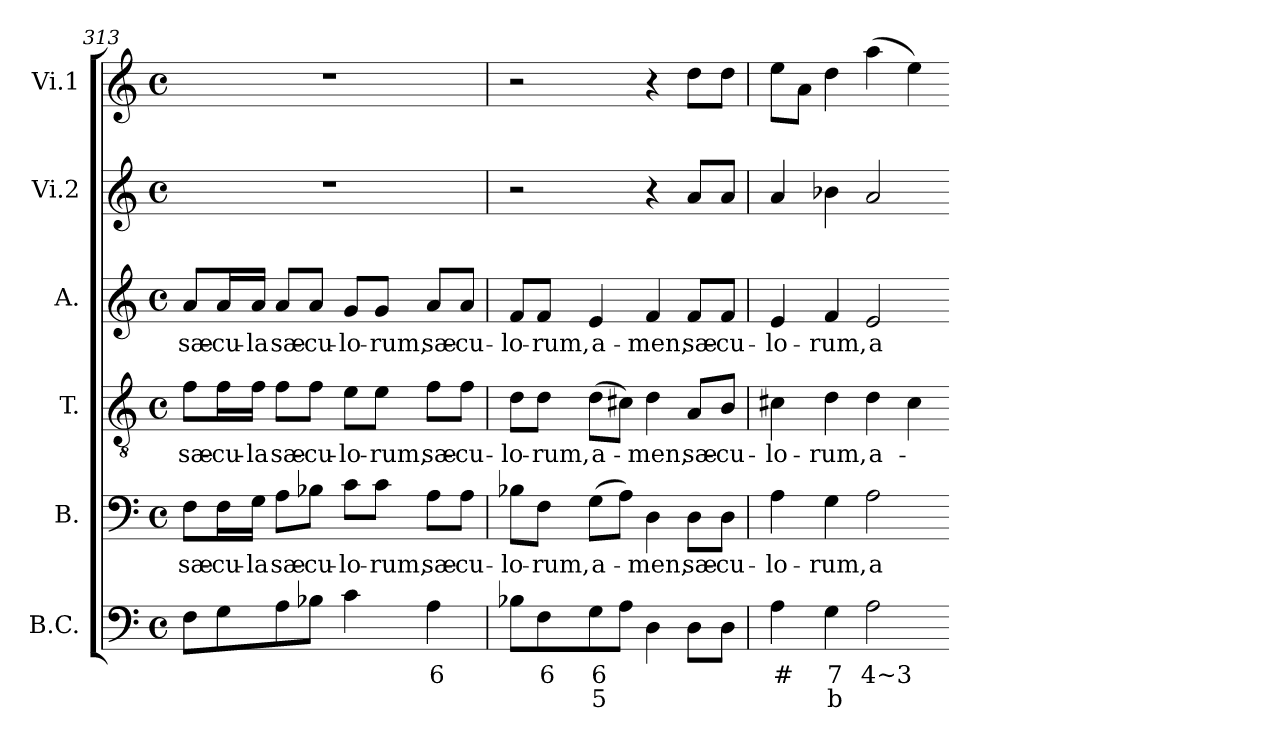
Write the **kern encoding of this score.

**kern	**text	**text	**kern	**text	**kern	**text	**kern	**text	**kern	**kern
*part6	*part6	*part6	*part5	*part5	*part4	*part4	*part3	*part3	*part2	*part1
*staff6	*staff6	*staff6	*staff5	*staff5	*staff4	*staff4	*staff3	*staff3	*staff2	*staff1
*I"B.C.	*	*	*I"B.	*	*I"T.	*	*I"A.	*	*I"Vi.2	*I"Vi.1
!!LO:PB:g=z
*clefF4	*	*	*clefF4	*	*clefGv2	*	*clefG2	*	*clefG2	*clefG2
*k[]	*	*	*k[]	*	*k[]	*	*k[]	*	*k[]	*k[]
*C:	*	*	*C:	*	*C:	*	*C:	*	*C:	*C:
*M4/4	*	*	*M4/4	*	*M4/4	*	*M4/4	*	*M4/4	*M4/4
*met(c)	*	*	*met(c)	*	*met(c)	*	*met(c)	*	*met(c)	*met(c)
=313	=313	=313	=313	=313	=313	=313	=313	=313	=313	=313
!	!	!	!	!LO:LY:b	!	!LO:LY:b	!	!LO:LY:b	!	!
8F\L	.	.	8F\L	sæ-	8f\L	sæ-	8a/L	sæ-	1r	1r
!	!	!	!	!LO:LY:b	!	!LO:LY:b	!	!LO:LY:b	!	!
8G\	.	.	16F\L	-cu-	16f\L	-cu-	16a/L	-cu-	.	.
!	!	!	!	!LO:LY:b	!	!LO:LY:b	!	!LO:LY:b	!	!
.	.	.	16G\JJ	-la	16f\JJ	-la	16a/JJ	-la	.	.
!	!	!	!	!LO:LY:b	!	!LO:LY:b	!	!LO:LY:b	!	!
8A\	.	.	8A\L	sæ-	8f\L	sæ-	8a/L	sæ-	.	.
!	!	!	!	!LO:LY:b	!	!LO:LY:b	!	!LO:LY:b	!	!
8B-X\J	.	.	8B-X\J	-cu-	8f\J	-cu-	8a/J	-cu-	.	.
!	!	!	!	!LO:LY:b	!	!LO:LY:b	!	!LO:LY:b	!	!
4c\	.	.	8c\L	-lo-	8e\L	-lo-	8g/L	-lo-	.	.
!	!	!	!	!LO:LY:b	!	!LO:LY:b	!	!LO:LY:b	!	!
.	.	.	8c\J	-rum,	8e\J	-rum,	8g/J	-rum,	.	.
!	!LO:LY:b	!	!	!LO:LY:b	!	!LO:LY:b	!	!LO:LY:b	!	!
4A\	6	.	8A\L	sæ-	8f\L	sæ-	8a/L	sæ-	.	.
!	!	!	!	!LO:LY:b	!	!LO:LY:b	!	!LO:LY:b	!	!
.	.	.	8A\J	-cu-	8f\J	-cu-	8a/J	-cu-	.	.
=314	=314	=314	=314	=314	=314	=314	=314	=314	=314	=314
!	!	!	!	!LO:LY:b	!	!LO:LY:b	!	!LO:LY:b	!	!
8B-X\L	.	.	8B-X\L	-lo-	8d\L	-lo-	8f/L	-lo-	2r	2r
!	!LO:LY:b	!	!	!LO:LY:b	!	!LO:LY:b	!	!LO:LY:b	!	!
8F\	6	.	8F\J	-rum,	8d\J	-rum,	8f/J	-rum,	.	.
!	!LO:LY:b	!LO:LY:b	!	!LO:LY:b	!	!LO:LY:b	!	!LO:LY:b	!	!
8G\	6	5	(>8G\L	a-	(>8d\L	a-	4e/	a-	.	.
8A\J	.	.	8A\J)	.	8c#X\J)	.	.	.	.	.
!	!	!	!	!LO:LY:b	!	!LO:LY:b	!	!LO:LY:b	!	!
4D\	.	.	4D\	-men,	4d\	-men,	4f/	-men,	4r	4r
!	!	!	!	!LO:LY:b	!	!LO:LY:b	!	!LO:LY:b	!	!
8D\L	.	.	8D\L	sæ-	8A/L	sæ-	8f/L	sæ-	8a/L	8dd\L
!	!	!	!	!LO:LY:b	!	!LO:LY:b	!	!LO:LY:b	!	!
8D\J	.	.	8D\J	-cu-	8B/J	-cu-	8f/J	-cu-	8a/J	8dd\J
=315	=315	=315	=315	=315	=315	=315	=315	=315	=315	=315
!	!LO:LY:b	!	!	!LO:LY:b	!	!LO:LY:b	!	!LO:LY:b	!	!
4A\	#	.	4A\	-lo-	4c#X\	-lo-	4e/	-lo-	4a/	8ee\L
.	.	.	.	.	.	.	.	.	.	8a\J
!	!LO:LY:b	!LO:LY:b	!	!LO:LY:b	!	!LO:LY:b	!	!LO:LY:b	!	!
4G\	7	b	4G\	-rum,	4d\	-rum,	4f/	-rum,	4b-X\	4dd\
!	!LO:LY:b	!	!	!LO:LY:b	!	!LO:LY:b	!	!LO:LY:b	!	!
2A\	4~3	.	2A\	a-	4d\	a-	2e/	a-	2a/	(>4aa\
.	.	.	.	.	4c#\	.	.	.	.	4ee\)
*-	*-	*-	*-	*-	*-	*-	*-	*-	*-	*-
